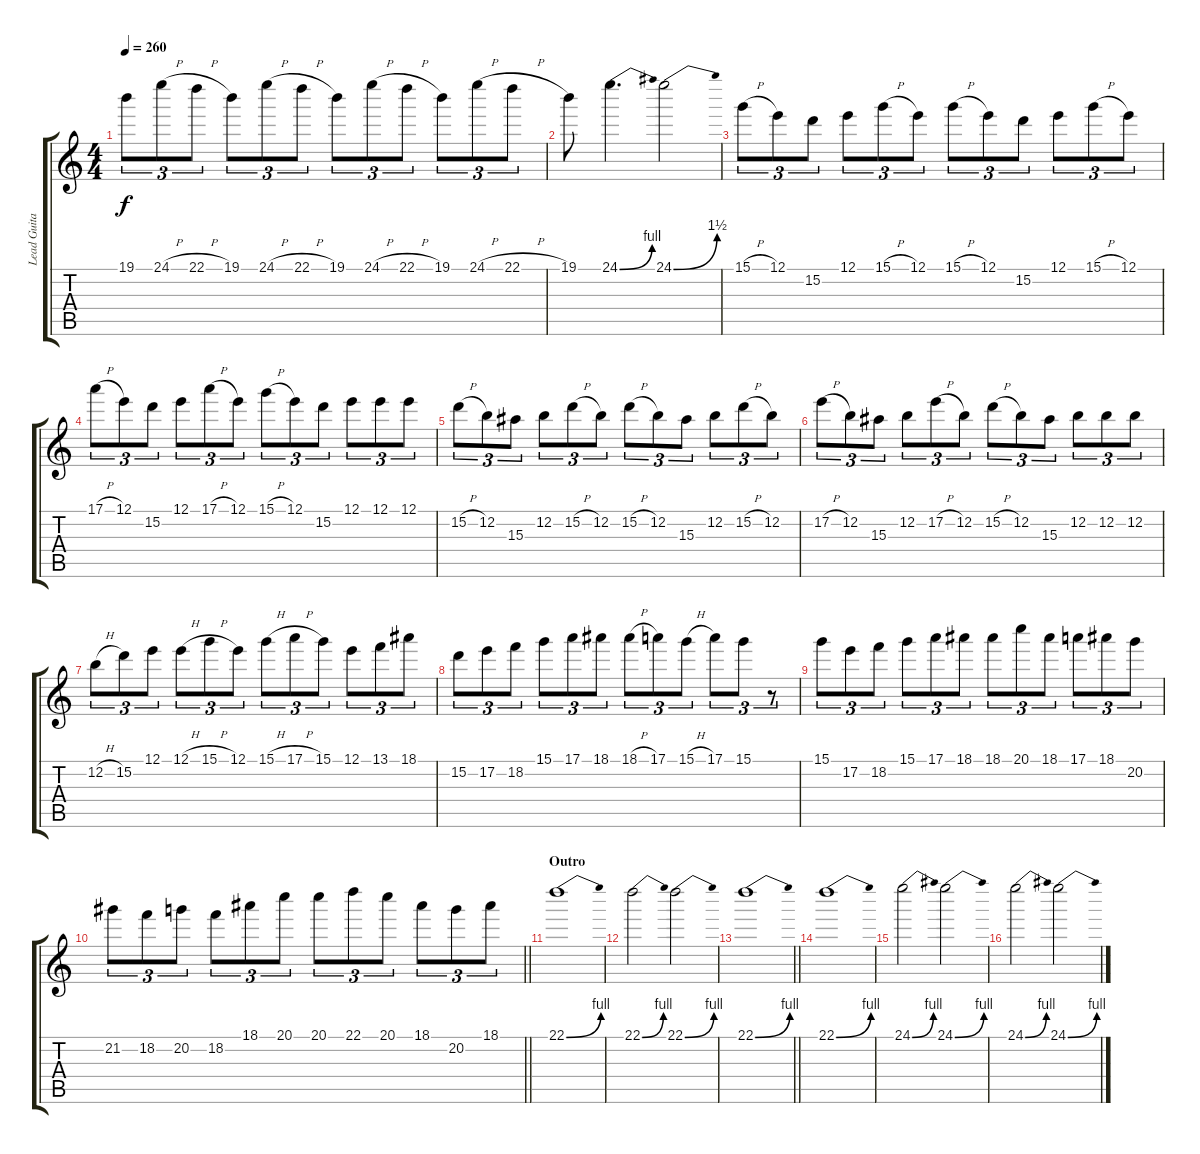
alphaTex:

\track ("Lead Guitar (Dave Mustaine)" "Lead Guita") {instrument distortionguitar}
\staff {score tabs}
\tuning (E4 B3 G3 D3 A2 E2) {hide}
\ts (4 4)
\tempo 260
\clef g2
\ks c
19.1.8{tu (3 2) dy f} 24.1{h}.8{tu (3 2)} 22.1{h}.8{tu (3 2)} 19.1.8{tu (3 2)} 24.1{h}.8{tu (3 2)} 22.1{h}.8{tu (3 2)} 19.1.8{tu (3 2)} 24.1{h}.8{tu (3 2)} 22.1{h}.8{tu (3 2)} 19.1.8{tu (3 2)} 24.1{h}.8{tu (3 2)} 22.1{h}.8{tu (3 2)} |
19.1.8 24.1{be (bend 0 0 60 4)}.4{d} 24.1{be (bend 0 0 60 6)}.2 |
15.1{h}.8{tu (3 2)} 12.1.8{tu (3 2)} 15.2.8{tu (3 2)} 12.1.8{tu (3 2)} 15.1{h}.8{tu (3 2)} 12.1.8{tu (3 2)} 15.1{h}.8{tu (3 2)} 12.1.8{tu (3 2)} 15.2.8{tu (3 2)} 12.1.8{tu (3 2)} 15.1{h}.8{tu (3 2)} 12.1.8{tu (3 2)} |
17.1{h}.8{tu (3 2)} 12.1.8{tu (3 2)} 15.2.8{tu (3 2)} 12.1.8{tu (3 2)} 17.1{h}.8{tu (3 2)} 12.1.8{tu (3 2)} 15.1{h}.8{tu (3 2)} 12.1.8{tu (3 2)} 15.2.8{tu (3 2)} 12.1.8{tu (3 2)} 12.1.8{tu (3 2)} 12.1.8{tu (3 2)} |
15.2{h}.8{tu (3 2)} 12.2.8{tu (3 2)} 15.3.8{tu (3 2)} 12.2.8{tu (3 2)} 15.2{h}.8{tu (3 2)} 12.2.8{tu (3 2)} 15.2{h}.8{tu (3 2)} 12.2.8{tu (3 2)} 15.3.8{tu (3 2)} 12.2.8{tu (3 2)} 15.2{h}.8{tu (3 2)} 12.2.8{tu (3 2)} |
17.2{h}.8{tu (3 2)} 12.2.8{tu (3 2)} 15.3.8{tu (3 2)} 12.2.8{tu (3 2)} 17.2{h}.8{tu (3 2)} 12.2.8{tu (3 2)} 15.2{h}.8{tu (3 2)} 12.2.8{tu (3 2)} 15.3.8{tu (3 2)} 12.2.8{tu (3 2)} 12.2.8{tu (3 2)} 12.2.8{tu (3 2)} |
12.2{h}.8{tu (3 2)} 15.2.8{tu (3 2)} 12.1.8{tu (3 2)} 12.1{h}.8{tu (3 2)} 15.1{h}.8{tu (3 2)} 12.1.8{tu (3 2)} 15.1{h}.8{tu (3 2)} 17.1{h}.8{tu (3 2)} 15.1.8{tu (3 2)} 12.1.8{tu (3 2)} 13.1.8{tu (3 2)} 18.1.8{tu (3 2)} |
15.2.8{tu (3 2)} 17.2.8{tu (3 2)} 18.2.8{tu (3 2)} 15.1.8{tu (3 2)} 17.1.8{tu (3 2)} 18.1.8{tu (3 2)} 18.1{h}.8{tu (3 2)} 17.1.8{tu (3 2)} 15.1{h}.8{tu (3 2)} 17.1.8{tu (3 2)} 15.1.8{tu (3 2)} r.8{tu (3 2)} |
15.1.8{tu (3 2)} 17.2.8{tu (3 2)} 18.2.8{tu (3 2)} 15.1.8{tu (3 2)} 17.1.8{tu (3 2)} 18.1.8{tu (3 2)} 18.1.8{tu (3 2)} 20.1.8{tu (3 2)} 18.1.8{tu (3 2)} 17.1.8{tu (3 2)} 18.1.8{tu (3 2)} 20.2.8{tu (3 2)} |
\barLineRight lightlight
21.2.8{tu (3 2)} 18.2.8{tu (3 2)} 20.2.8{tu (3 2)} 18.2.8{tu (3 2)} 18.1.8{tu (3 2)} 20.1.8{tu (3 2)} 20.1.8{tu (3 2)} 22.1.8{tu (3 2)} 20.1.8{tu (3 2)} 18.1.8{tu (3 2)} 20.2.8{tu (3 2)} 18.1.8{tu (3 2)} |
\section ("" "Outro")
22.1{be (bend 0 0 60 4)}.1 |
22.1{be (bend 0 0 60 4)}.2 22.1{be (bend 0 0 60 4)}.2 |
\barLineRight lightlight
22.1{be (bend 0 0 60 4)}.1 |
22.1{be (bend 0 0 60 4)}.1 |
24.1{be (bend 0 0 60 4)}.2 24.1{be (bend 0 0 60 4)}.2 |
24.1{be (bend 0 0 60 4)}.2 24.1{be (bend 0 0 60 4)}.2
